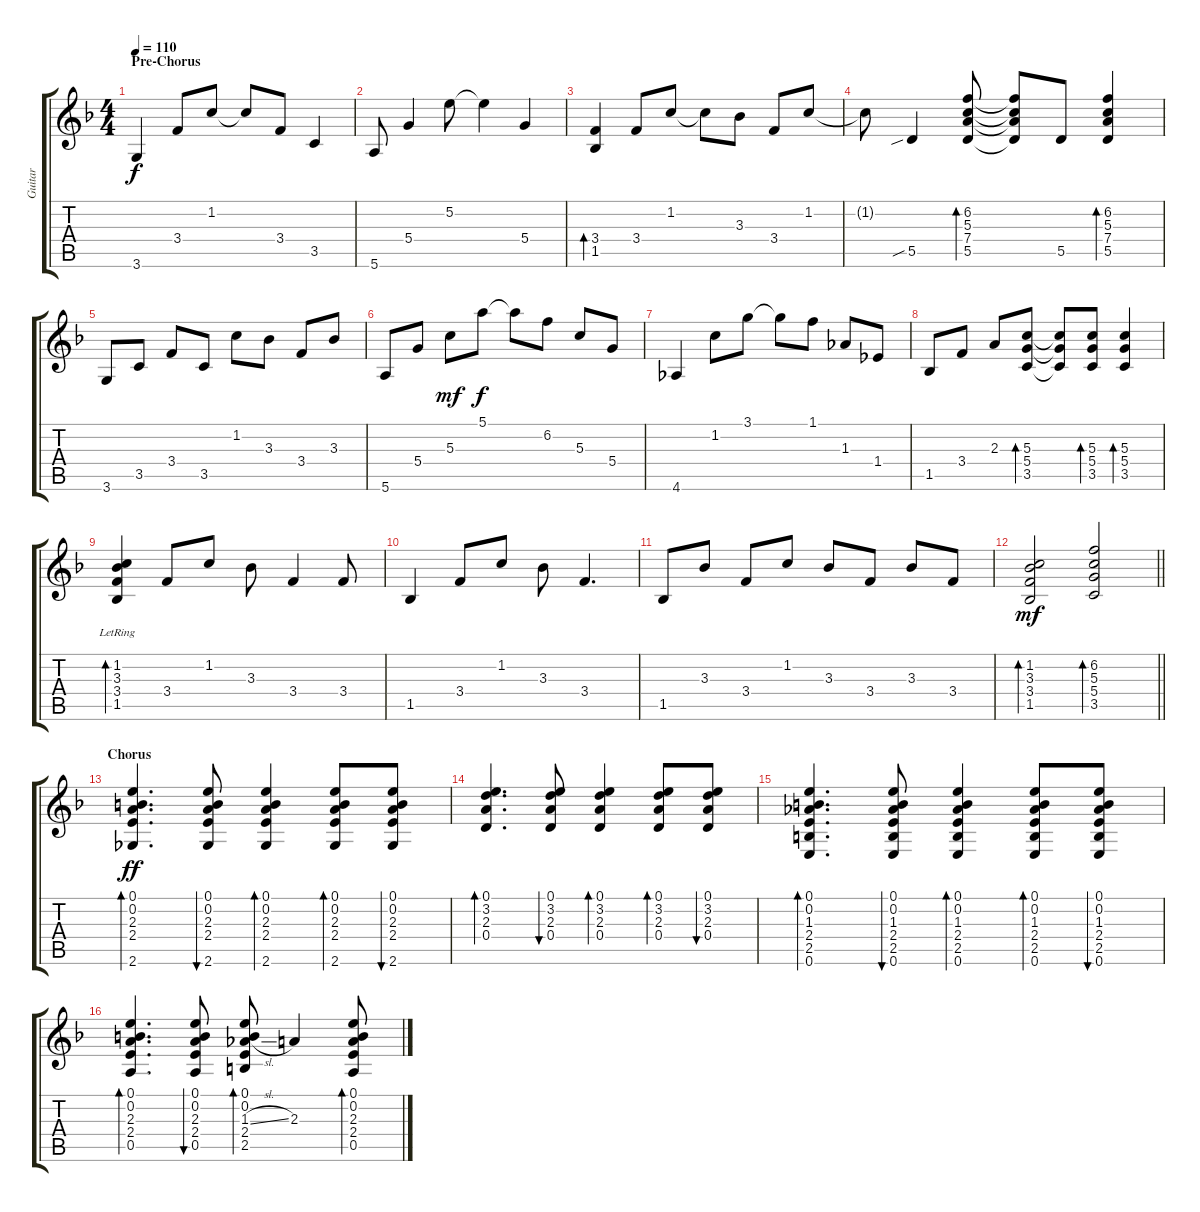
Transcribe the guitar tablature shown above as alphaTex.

\track ("Guitar" "Guitar") {instrument acousticguitarsteel}
\staff {score tabs}
\tuning (E4 B3 G3 D3 A2 E2) {hide}
\ts (4 4)
\section ("" "Pre-Chorus")
\tempo 110
\clef g2
\ks f
3.6.4{dy f} 3.4.8 1.2.8 1.2{t}.8 3.4.8 3.5.4 |
5.6.8 5.4.4 5.2.8 5.2{t}.4 5.4.4 |
(3.4 1.5).4{bd 60} 3.4.8 1.2.8 1.2{t}.8 3.3.8 3.4.8 1.2.8 |
1.2{t}.8 5.5{sib}.4 (6.2 5.3 7.4 5.5).8{bd 60} (6.2{t} 5.3{t} 7.4{t} 5.5{t}).8 5.5.8 (6.2 5.3 7.4 5.5).4{bd 60} |
3.6.8 3.5.8 3.4.8 3.5.8 1.2.8 3.3.8 3.4.8 3.3.8 |
5.6.8 5.4.8 5.3.8{dy mf} 5.1.8{dy f} 5.1{t}.8 6.2.8 5.3.8 5.4.8 |
4.6.4 1.2.8 3.1.8 3.1{t}.8 1.1.8 1.3.8 1.4.8 |
1.5.8 3.4.8 2.3.8 (5.3 5.4 3.5).8{bd 240} (5.3{t} 5.4{t} 3.5{t}).8 (5.3 5.4 3.5).8{bd 30} (5.3 5.4 3.5).4{bd 120} |
(1.2{lr} 3.3{lr} 3.4{lr} 1.5{lr}).4{bd 120} 3.4.8 1.2.8 3.3.8 3.4.4 3.4.8 |
1.5.4 3.4.8 1.2.8 3.3.8 3.4.4{d} |
1.5.8 3.3.8 3.4.8 1.2.8 3.3.8 3.4.8 3.3.8 3.4.8 |
\barLineRight lightlight
(1.2 3.3 3.4 1.5).2{bd 240 dy mf} (6.2 5.3 5.4 3.5).2{bd 240} |
\section ("" "Chorus")
(0.1 0.2 2.3 2.4 2.6).4{d bd 60 dy ff} (0.1 0.2 2.3 2.4 2.6).8{bu 30} (0.1 0.2 2.3 2.4 2.6).4{bd 30} (0.1 0.2 2.3 2.4 2.6).8{bd 30} (0.1 0.2 2.3 2.4 2.6).8{bu 30} |
(0.1 3.2 2.3 0.4).4{d bd 60} (0.1 3.2 2.3 0.4).8{bu 30} (0.1 3.2 2.3 0.4).4{bd 30} (0.1 3.2 2.3 0.4).8{bd 30} (0.1 3.2 2.3 0.4).8{bu 30} |
(0.1 0.2 1.3 2.4 2.5 0.6).4{d bd 60} (0.1 0.2 1.3 2.4 2.5 0.6).8{bu 30} (0.1 0.2 1.3 2.4 2.5 0.6).4{bd 30} (0.1 0.2 1.3 2.4 2.5 0.6).8{bd 30} (0.1 0.2 1.3 2.4 2.5 0.6).8{bu 30} |
(0.1 0.2 2.3 2.4 0.5).4{d bd 60} (0.1 0.2 2.3 2.4 0.5).8{bu 30} (0.1 0.2 1.3{sl} 2.4 2.5).8{bd 30} 2.3.4 (0.1 0.2 2.3 2.4 0.5).8{bd 30}
